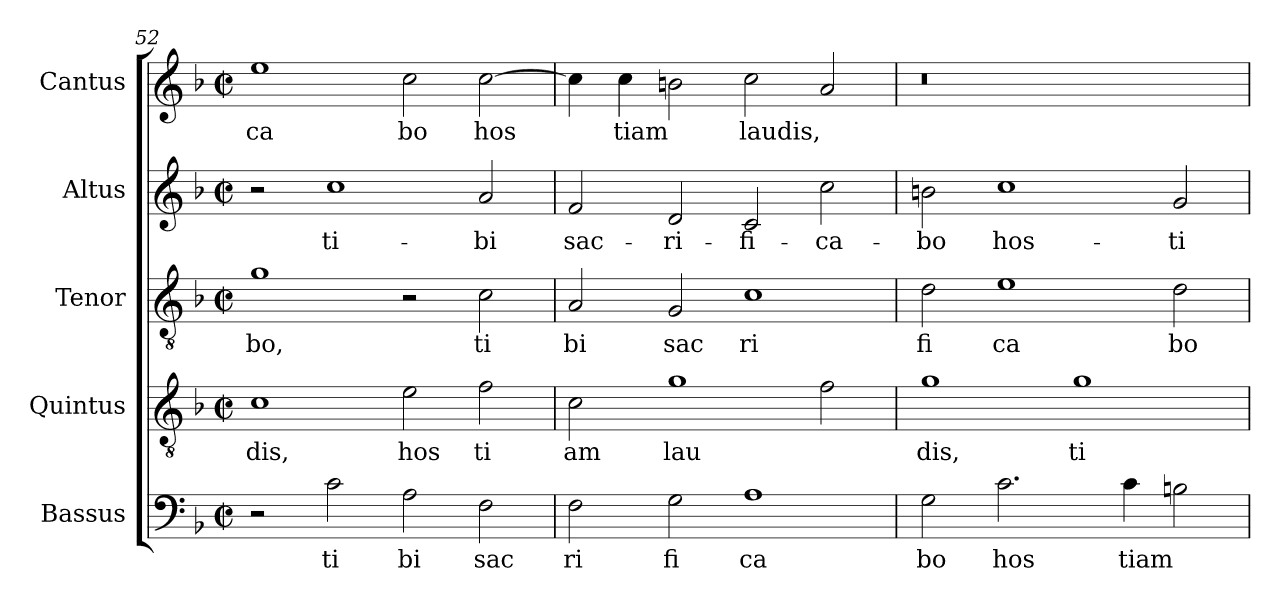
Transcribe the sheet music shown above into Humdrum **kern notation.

**kern	**text	**kern	**text	**kern	**text	**kern	**text	**kern	**text
*part5	*part5	*part4	*part4	*part3	*part3	*part2	*part2	*part1	*part1
*staff5	*staff5	*staff4	*staff4	*staff3	*staff3	*staff2	*staff2	*staff1	*staff1
*I"Bassus	*	*I"Quintus	*	*I"Tenor	*	*I"Altus	*	*I"Cantus	*
*clefF4	*	*clefGv2	*	*clefGv2	*	*clefG2	*	*clefG2	*
*k[b-]	*	*k[b-]	*	*k[b-]	*	*k[b-]	*	*k[b-]	*
*F:	*	*F:	*	*F:	*	*F:	*	*F:	*
*M2/2	*	*M2/2	*	*M2/2	*	*M2/2	*	*M2/2	*
*met(c|)	*	*met(c|)	*	*met(c|)	*	*met(c|)	*	*met(c|)	*
=52	=52	=52	=52	=52	=52	=52	=52	=52	=52
!	!	!	!LO:LY:b:cj	!	!LO:LY:b:cj	!	!	!	!LO:LY:b:cj
2r	.	1c	dis,	1g	bo,	2r	.	1ee	ca
!	!LO:LY:b:cj	!	!	!	!	!	!LO:LY:b:cj	!	!
2c\	ti	.	.	.	.	1cc	ti-	.	.
!	!LO:LY:b:cj	!	!LO:LY:b:cj	!	!	!	!	!	!LO:LY:b:cj
2A\	bi	2e\	hos	2r	.	.	.	2cc\	bo
!	!LO:LY:b:cj	!	!LO:LY:b:cj	!	!LO:LY:b:cj	!	!LO:LY:b:cj	!	!LO:LY:b
2F\	sac	2f\	ti	2c\	ti	2a/	-bi	[>2cc\	hos
=53	=53	=53	=53	=53	=53	=53	=53	=53	=53
!	!LO:LY:b:cj	!	!LO:LY:b:cj	!	!LO:LY:b:cj	!	!LO:LY:b:cj	!	!
2F\	ri	2c\	am	2A/	bi	2f/	sac-	4cc\]	.
!	!	!	!	!	!	!	!	!	!LO:LY:b
.	.	.	.	.	.	.	.	4cc\	tiam
!	!LO:LY:b:cj	!	!LO:LY:b:cj	!	!LO:LY:b:cj	!	!LO:LY:b:cj	!	!
2G\	fi	1g	lau	2G/	sac	2d/	-ri-	2bn\	.
!	!LO:LY:b:cj	!	!	!	!LO:LY:b:cj	!	!LO:LY:b:cj	!	!LO:LY:b
1A	ca	.	.	1c	ri	2c/	-fi-	2cc\	laudis,
!	!	!	!	!	!	!	!LO:LY:b:cj	!	!
.	.	2f\	.	.	.	2cc\	-ca-	2a/	.
=54	=54	=54	=54	=54	=54	=54	=54	=54	=54
!	!LO:LY:b:cj	!	!LO:LY:b:cj	!	!LO:LY:b:cj	!	!LO:LY:b:cj	!	!
2G\	bo	1g	dis,	2d\	fi	2bn\	-bo	0r	.
!	!LO:LY:b:cj	!	!	!	!LO:LY:b:cj	!	!LO:LY:b:cj	!	!
2.c\	hos	.	.	1e	ca	1cc	hos-	.	.
!	!	!	!LO:LY:b:cj	!	!	!	!	!	!
.	.	1g	ti	.	.	.	.	.	.
!	!LO:LY:b	!	!	!	!	!	!	!	!
4c\	tiam	.	.	.	.	.	.	.	.
!	!	!	!	!	!LO:LY:b:cj	!	!LO:LY:b:cj	!	!
2Bn\	.	.	.	2d\	bo	2g/	-ti-	.	.
=	=	=	=	=	=	=	=	=	=
*-	*-	*-	*-	*-	*-	*-	*-	*-	*-
